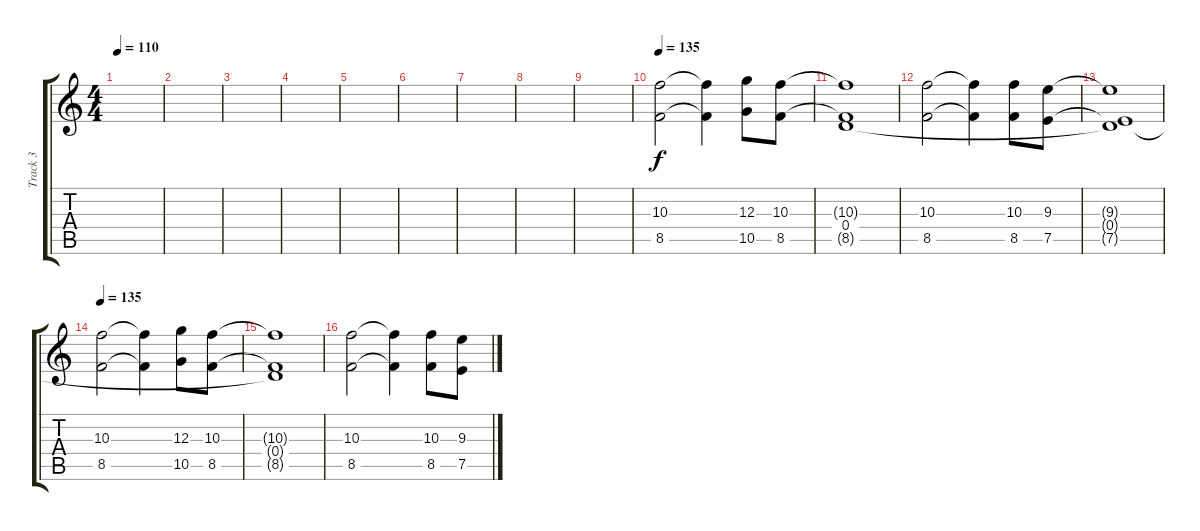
\track ("Track 3" "Track 3") {instrument distortionguitar}
\staff {score tabs}
\tuning (E4 B3 G3 D3 A2 D2) {hide}
\ts (4 4)
\tempo 110
\clef g2
\ks c
|
|
|
|
|
|
|
|
|
\tempo 135
(10.3 8.5).2 (10.3{t} 8.5{t}).4 (12.3 10.5).8 (10.3 8.5).8 |
(10.3{t} 0.4 8.5{t}).1 |
(10.3 8.5).2 (10.3{t} 8.5{t}).4 (10.3 8.5).8 (9.3 7.5).8 |
(9.3{t} 0.4{t} 7.5{t}).1 |
\tempo 135
(10.3 8.5).2 (10.3{t} 8.5{t}).4 (12.3 10.5).8 (10.3 8.5).8 |
(10.3{t} 0.4{t} 8.5{t}).1 |
(10.3 8.5).2 (10.3{t} 8.5{t}).4 (10.3 8.5).8 (9.3 7.5).8
